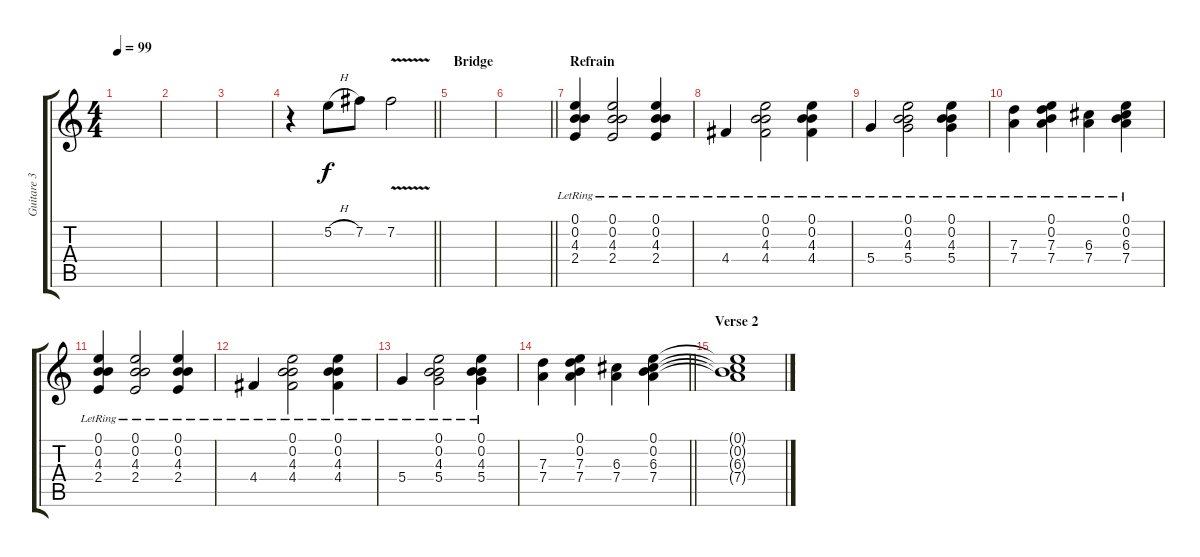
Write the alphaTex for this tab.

\track ("Guitare 3" "Guitare 3") {instrument electricguitarclean}
\staff {score tabs}
\tuning (E4 B3 G3 D3 A2 E2) {hide}
\ts (4 4)
\tempo 99
\clef g2
\ks c
|
|
|
\barLineRight lightlight
r.4 5.2{h}.8 7.2.8 7.2{v}.2 |
\section ("" "Bridge")
|
\barLineRight lightlight
|
\section ("" "Refrain")
(0.1{lr} 0.2{lr} 4.3{lr} 2.4{lr}).4 (0.1{lr} 0.2{lr} 4.3{lr} 2.4{lr}).2 (0.1{lr} 0.2{lr} 4.3{lr} 2.4{lr}).4 |
4.4{lr}.4 (0.1{lr} 0.2{lr} 4.3{lr} 4.4{lr}).2 (0.1{lr} 0.2{lr} 4.3{lr} 4.4{lr}).4 |
5.4{lr}.4 (0.1{lr} 0.2{lr} 4.3{lr} 5.4{lr}).2 (0.1{lr} 0.2{lr} 4.3{lr} 5.4{lr}).4 |
(7.3{lr} 7.4{lr}).4 (0.1{lr} 0.2{lr} 7.3{lr} 7.4{lr}).4 (6.3{lr} 7.4{lr}).4 (0.1{lr} 0.2{lr} 6.3{lr} 7.4{lr}).4 |
(0.1{lr} 0.2{lr} 4.3{lr} 2.4{lr}).4 (0.1{lr} 0.2{lr} 4.3{lr} 2.4{lr}).2 (0.1{lr} 0.2{lr} 4.3{lr} 2.4{lr}).4 |
4.4{lr}.4 (0.1{lr} 0.2{lr} 4.3{lr} 4.4{lr}).2 (0.1{lr} 0.2{lr} 4.3{lr} 4.4{lr}).4 |
5.4{lr}.4 (0.1{lr} 0.2{lr} 4.3{lr} 5.4{lr}).2 (0.1{lr} 0.2{lr} 4.3{lr} 5.4{lr}).4 |
\barLineRight lightlight
(7.3 7.4).4 (0.1 0.2 7.3 7.4).4 (6.3 7.4).4 (0.1 0.2 6.3 7.4).4 |
\section ("" "Verse 2")
(0.1{t} 0.2{t} 6.3{t} 7.4{t}).1
